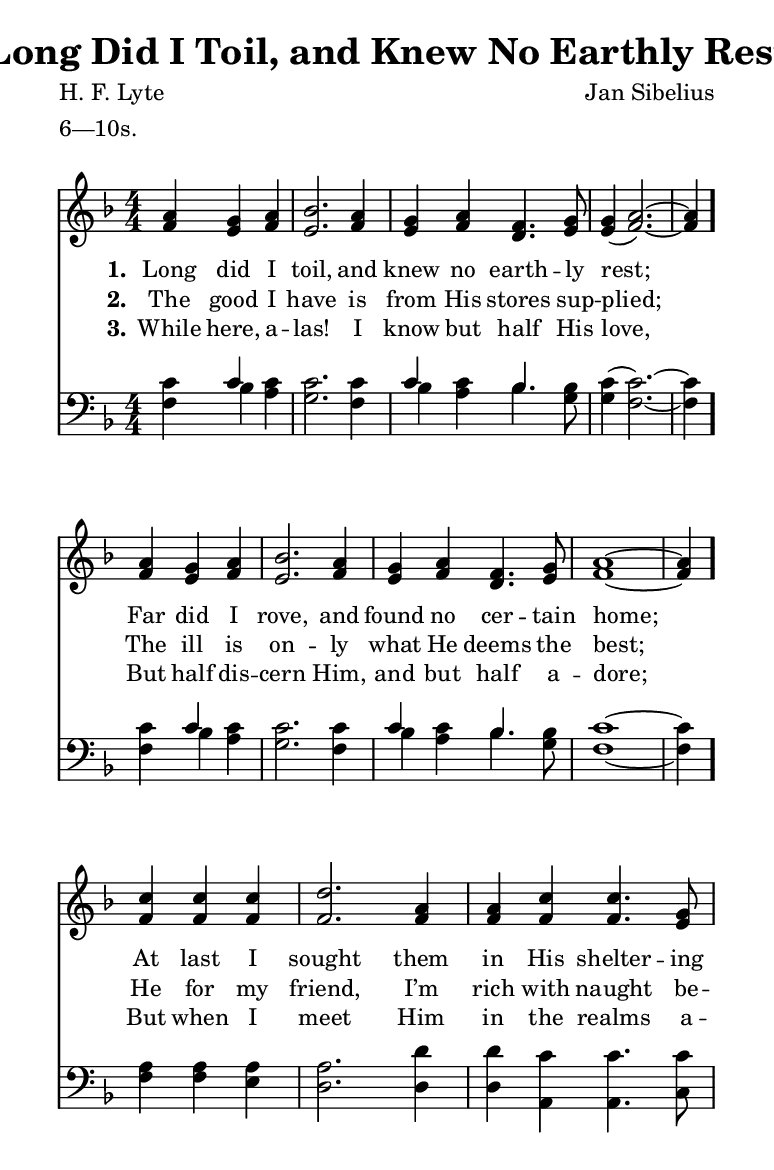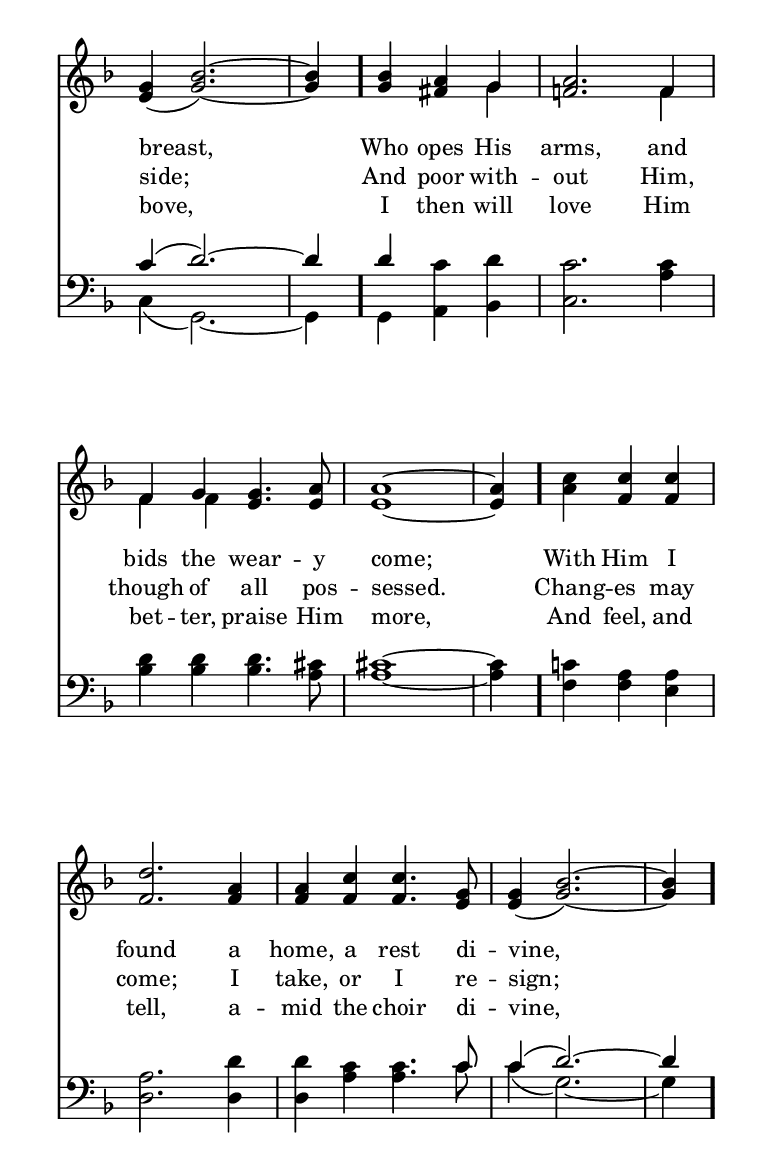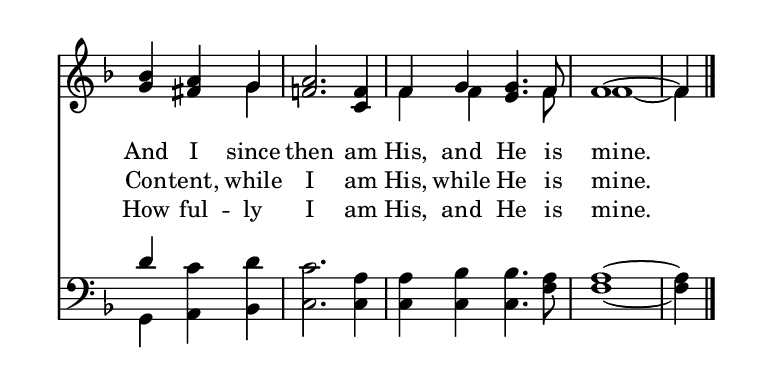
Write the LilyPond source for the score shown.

\include "common/global.ily"
\paper {
  \include "common/paper.ily"
  ragged-last-bottom = ##t
  system-count = #(cond (is-eogsized 5) (#t #f))
  page-count = #(cond (is-eogsized 2) (#t #f))
}

\header{
  hymnnumber = "173"
  title = "Long Did I Toil, and Knew No Earthly Rest"
  tunename = "Finlandia"
  meter = "6—10s."
  poet = "H. F. Lyte"
  composer = "Jan Sibelius"
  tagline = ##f
}

global = {
  \include "common/overrides.ily"
  \override Staff.TimeSignature.style = #'numbered
  \time 4/4
  \override Score.MetronomeMark.transparent = ##t % hide all fermata changes too
  \tempo 4=100
  \key f \major
  \partial 2.
  \autoBeamOff
}

patternA = { c4 c4 c4 | c2. c4 | c4 c4 c4. c8 | c4( c2.) ~ | \noBreak \noPageBreak c4 }
patternB = { c4 c4 c4 | c2. c4 | c4 c4 c4. c8 | c1 ~ \noBreak \noPageBreak c4 }

notesSoprano = {
\global
\relative c'' {

  \changePitch \patternA { a g a bes a g a f g g a a }
  \changePitch \patternB { a g a bes a g a f g a a }
  \changePitch \patternA { c c c d a a c c g g bes bes }
  \changePitch \patternB { bes a g a f f g g a a a }
  \changePitch \patternA { c c c d a a c c g g bes bes }
  \changePitch \patternB { bes a g a f f g g f f f }

  \bar "|."

}
}

notesAlto = {
\global
\relative e' {

  \changePitch \patternA { f e f e f e f d e e f f }
  \changePitch \patternB { f e f e f e f d e f f }
  \changePitch \patternA { f f f f f f f f e e g g }
  \changePitch \patternB { g fis g f! f f f e e e e }
  \changePitch \patternA { a f f f f f f f e e g g }
  \changePitch \patternB { g fis g f! c f f e f f f }

}
}

notesTenor = {
\global
\relative a {

  \changePitch \patternA { c c c c c c c bes bes c c c }
  \changePitch \patternB { c c c c c c c bes bes c c }
  \changePitch \patternA { a a a a d d c c c c d d }
  \changePitch \patternB { d c d c c d d d cis cis cis }
  \changePitch \patternA { c! a a a d d c c c c d d }
  \changePitch \patternB { d c d c a a bes bes a a a }

}
}

notesBass = {
\global
\relative f {

  \changePitch \patternA { f bes a g f bes a bes g g f f }
  \changePitch \patternB { f bes a g f bes a bes g f f }
  \changePitch \patternA { f f e d d d a a c c g g }
  \changePitch \patternB { g a bes c a' bes bes bes a a a }
  \changePitch \patternA { f f e d d d a' a c c g g }
  \changePitch \patternB { g, a bes c c c c c f f f }

}
}

wordsA = \lyricmode {
\set stanza = "1."

Long did I toil, and knew no earth -- ly rest; \bar "."
Far did I rove, and found no cer -- tain home; \bar "."
At last I sought them in His shelter -- ing breast, \bar "." % original has shel -- ter -- ing
Who opes His arms, and bids the wear -- y come; \bar "."
With Him I found a home, a rest di -- vine, \bar "."
And I since then am His, and He is mine. \bar "."

}

wordsB = \lyricmode {
\set stanza = "2."

The good I have is from His stores sup -- plied;
The ill is on -- ly what He deems the best;
He for my friend, I’m rich with naught be -- side;
And poor with -- out Him, though of all pos -- sessed.
Chang -- es may come; I take, or I re -- sign;
Con -- tent, while I am His, while He is mine.

}

wordsC = \lyricmode {
\set stanza = "3."

While here, a -- las! I know but half His love,
But half dis -- cern Him, and but half a -- dore;
But when I meet Him in the realms a -- bove,
I then will love Him bet -- ter, praise Him more,
And feel, and tell, a -- mid the choir di -- vine,
How ful -- ly I am His, and He is mine.

}

\score {
  \context ChoirStaff <<
    \context Staff = upper <<
      \set Staff.autoBeaming = ##f
      \set ChoirStaff.systemStartDelimiter = #'SystemStartBar
      \set ChoirStaff.printPartCombineTexts = ##f
      \partcombine #'(2 . 9) \notesSoprano \notesAlto
      \context NullVoice = sopranos { \voiceOne << \notesSoprano >> }
      \context Lyrics = one   \lyricsto sopranos \wordsA
      \context Lyrics = two   \lyricsto sopranos \wordsB
      \context Lyrics = three \lyricsto sopranos \wordsC
    >>
    \context Staff = men <<
      \set Staff.autoBeaming = ##f
      \clef bass
      \set ChoirStaff.printPartCombineTexts = ##f
      \partcombine #'(2 . 9) \notesTenor \notesBass
    >>
  >>
  \layout {
    \include "common/layout.ily"
  }
  \midi{
    \include "common/midi.ily"
  }
}

\version "2.19.49"  % necessary for upgrading to future LilyPond versions.

% vi:set et ts=2 sw=2 ai nocindent syntax=lilypond:
